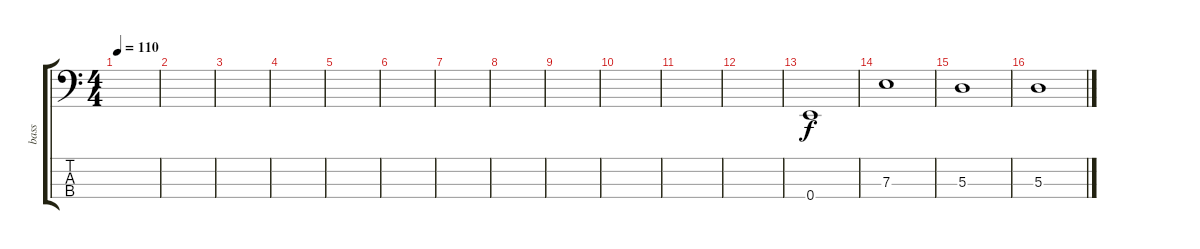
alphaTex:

\track ("bass" "bass") {instrument electricbassfinger}
\staff {score tabs}
\tuning (G2 D2 A1 E1) {hide}
\ts (4 4)
\tempo 110
\clef f4
\ks c
|
|
|
|
|
|
|
|
|
|
|
|
0.4.1 |
7.3.1 |
5.3.1 |
5.3.1
